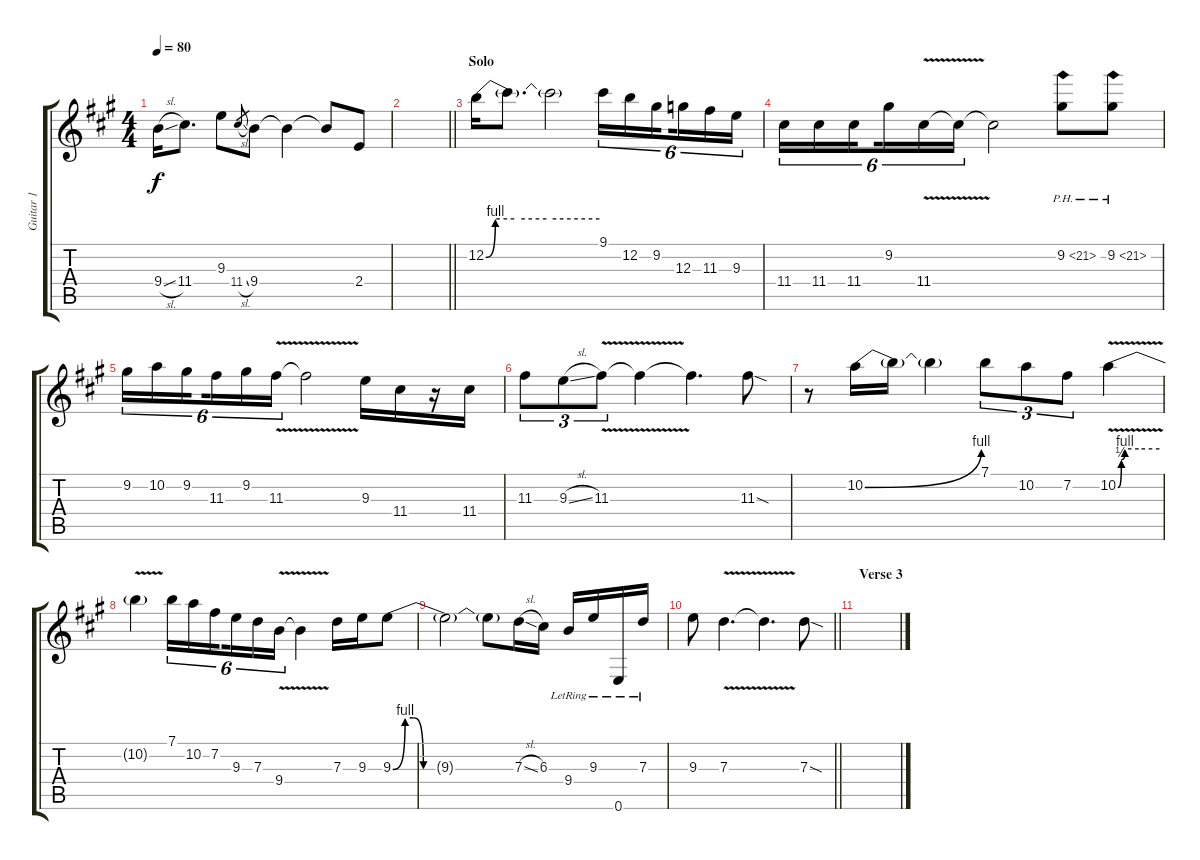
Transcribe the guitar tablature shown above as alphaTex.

\track ("Guitar 1" "Guitar 1") {instrument distortionguitar}
\staff {score tabs}
\tuning (E4 B3 G3 D3 A2 E2) {hide}
\ts (4 4)
\tempo 80
\clef g2
\ks a
9.4{sl}.16{dy f} 11.4.8{d} 9.3.8 11.4{sl}.8{gr} 9.4.8 9.4{t}.4 9.4{t}.8 2.4.8 |
\barLineRight lightlight
|
\section ("" "Solo")
12.2{be (custom 0 0 5 4 15 4 32 4 60 4)}.16 12.2{t}.8{d} 12.2{t}.2 9.1.16{tu (6 4)} 12.2.16{tu (6 4)} 9.2.16{tu (6 4) beam splitsecondary} 12.3.16{tu (6 4)} 11.3.16{tu (6 4)} 9.3.16{tu (6 4)} |
11.4.16{tu (6 4)} 11.4.16{tu (6 4)} 11.4.16{tu (6 4) beam splitsecondary} 9.2.16{tu (6 4)} 11.4{v}.16{tu (6 4)} 11.4{t}.16{tu (6 4)} 11.4{t}.2 9.2{ph 12}.8 9.2{ph 12}.8 |
9.2.16{tu (6 4)} 10.2.16{tu (6 4)} 9.2.16{tu (6 4) beam splitsecondary} 11.3.16{tu (6 4)} 9.2.16{tu (6 4)} 11.3{v}.16{tu (6 4)} 11.3{t}.2 9.3.16 11.4.16 r.16 11.4.16 |
11.3.8{tu (3 2)} 9.3{sl}.8{tu (3 2)} 11.3{v}.8{tu (3 2)} 11.3{t}.4 11.3{t}.4{d} 11.3{sod}.8 |
r.8 10.2{be (bend 0 0 60 4)}.16 10.2{t}.16 10.2{t}.4 7.1.8{tu (3 2)} 10.2.8{tu (3 2)} 7.2.8{tu (3 2)} 10.2{be (custom 0 0 5 2 10 4 30 4 60 4) v}.4 |
10.2{t}.4 7.1.16{tu (6 4)} 10.2.16{tu (6 4)} 7.2.16{tu (6 4) beam splitsecondary} 9.3.16{tu (6 4)} 7.3.16{tu (6 4)} 9.4{v}.16{tu (6 4)} 9.4{t}.4 7.3.16 9.3.16 9.3{be (custom 0 0 6 4 10 4 15 0 30 0 45 0 60 0)}.8 |
9.3{t}.2 9.3{t}.8 7.3{sl}.16 6.3.16 9.4{lr}.16 9.3{lr}.16 0.6{lr}.16 7.3{lr}.16 |
\barLineRight lightlight
9.3.8 7.3{v}.4{d} 7.3{t}.4{d} 7.3{sod}.8 |
\section ("" "Verse 3")
